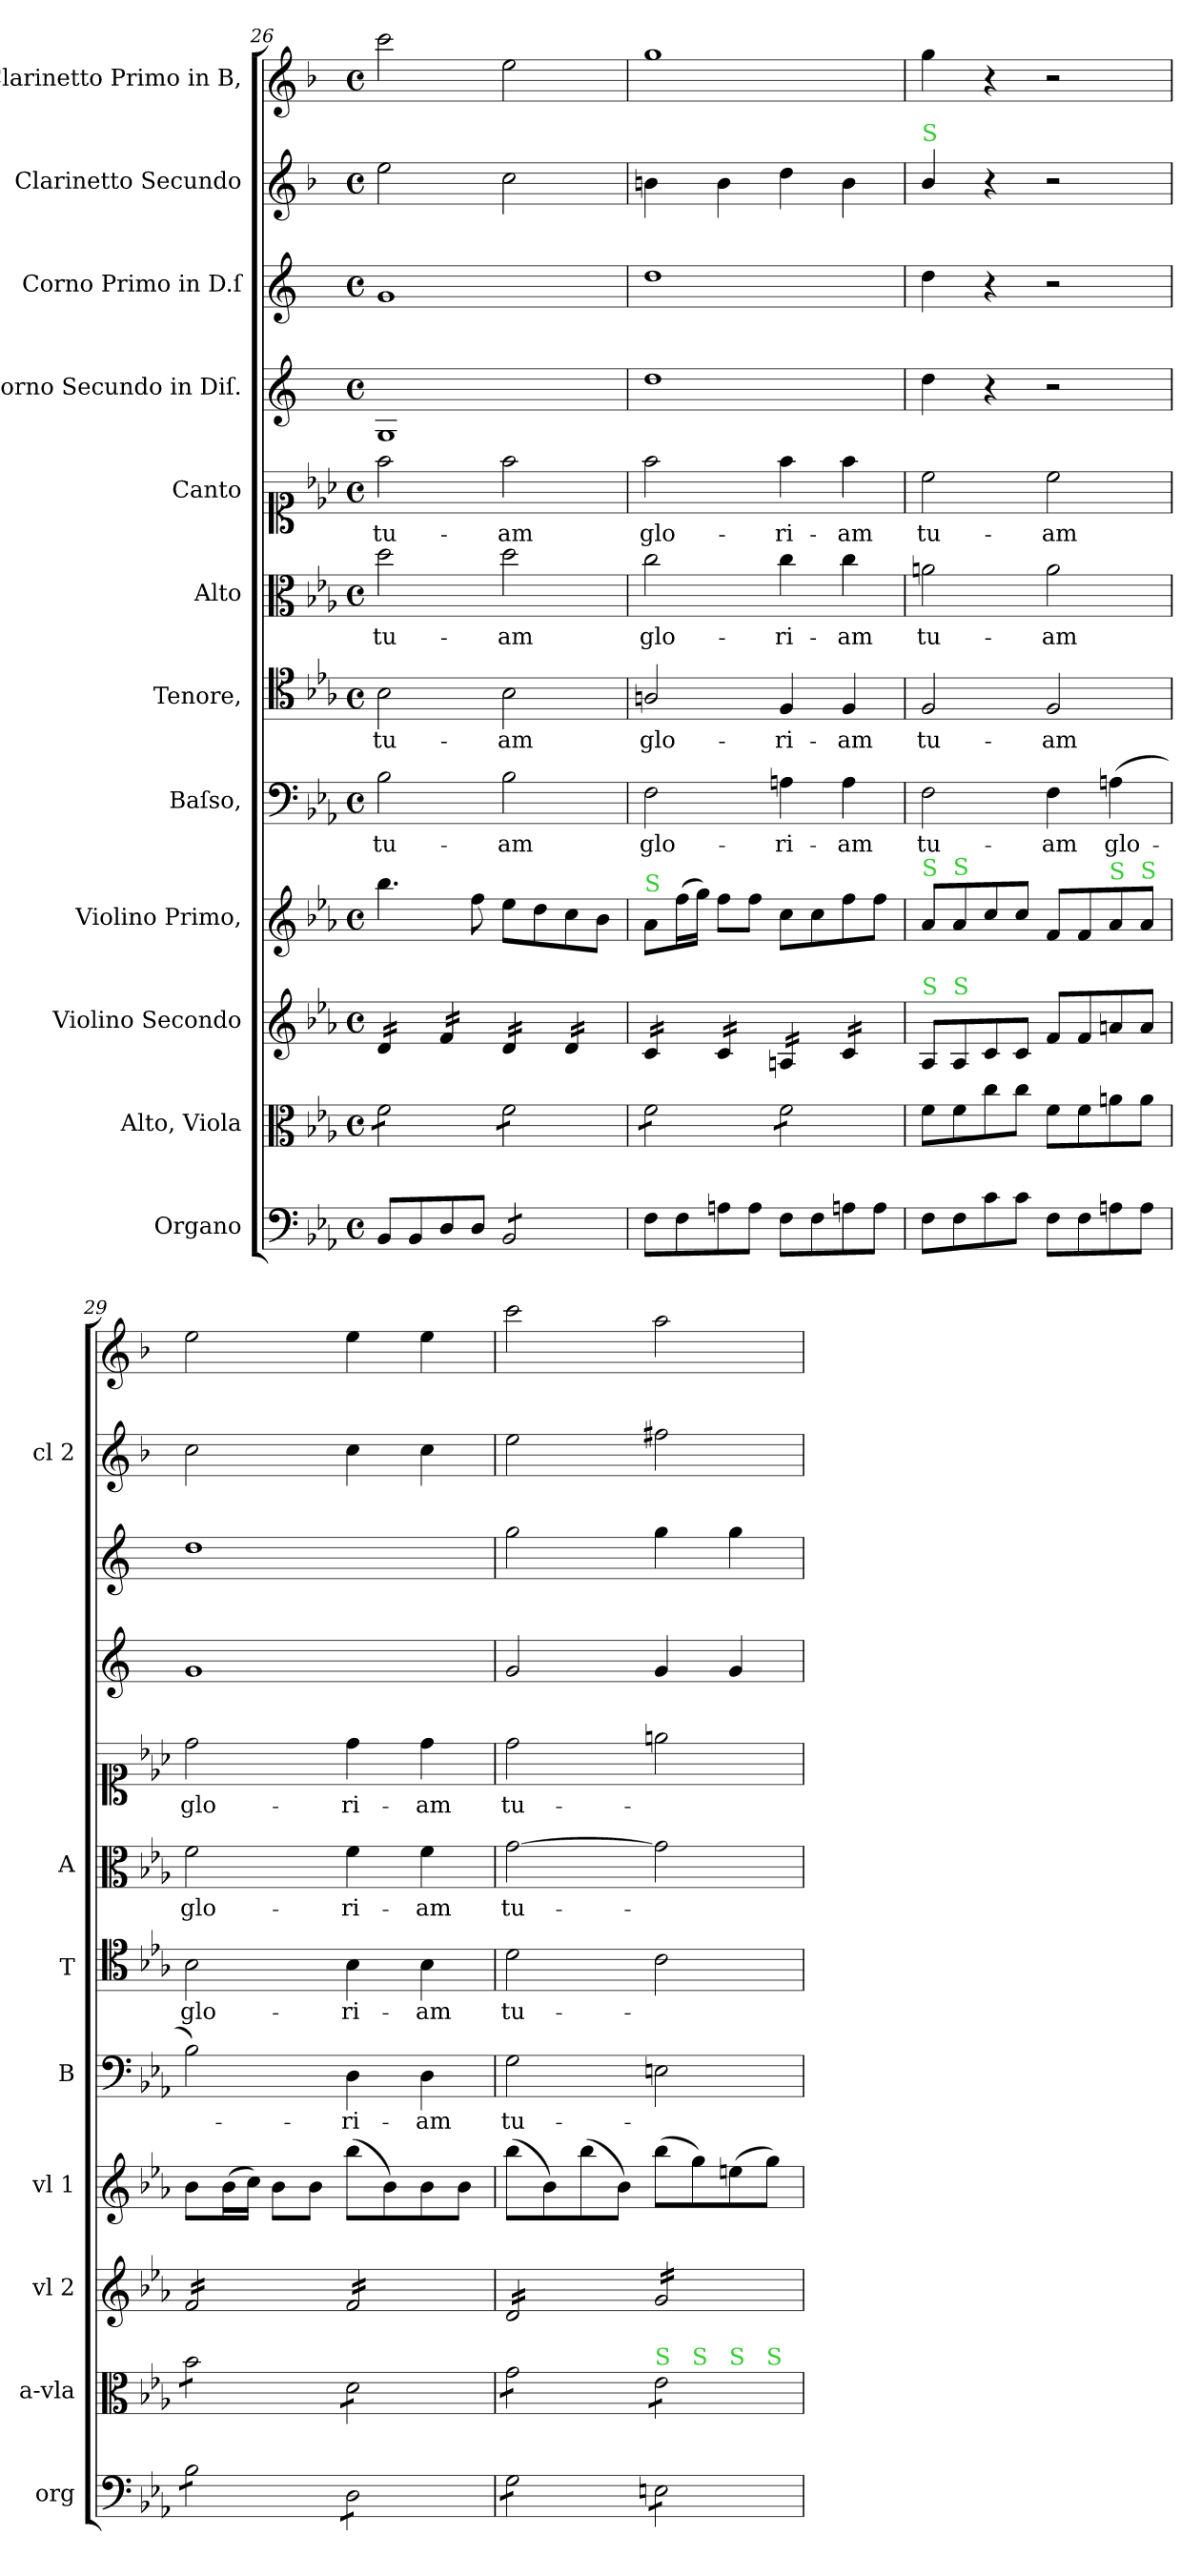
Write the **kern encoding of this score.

**kern	**kern	**kern	**kern	**kern	**text	**kern	**text	**kern	**text	**kern	**text	**kern	**kern	**kern	**kern
*part12	*part11	*part10	*part9	*part8	*part8	*part7	*part7	*part6	*part6	*part5	*part5	*part4	*part3	*part2	*part1
*staff12	*staff11	*staff10	*staff9	*staff8	*staff8	*staff7	*staff7	*staff6	*staff6	*staff5	*staff5	*staff4	*staff3	*staff2	*staff1
*I"Organo	*I"Alto, Viola	*I"Violino Secondo	*I"Violino Primo,	*I"Baſso,	*	*I"Tenore,	*	*I"Alto	*	*I"Canto	*	*I"Corno Secundo in Diſ.	*I"Corno Primo in D.ſ	*I"Clarinetto Secundo	*I"Clarinetto Primo in B,
*I'org	*I'a-vla	*I'vl 2	*I'vl 1	*I'B	*	*I'T	*	*I'A	*	*	*	*	*	*I'cl 2	*
*clefF4	*clefC3	*clefG2	*clefG2	*clefF4	*	*clefC4	*	*clefC3	*	*clefC1	*	*clefG2	*clefG2	*clefG2	*clefG2
*	*	*	*	*	*	*	*	*	*	*	*	*ITrd5c9	*ITrd5c9	*ITrd1c2	*ITrd1c2
*k[b-e-a-]	*k[b-e-a-]	*k[b-e-a-]	*k[b-e-a-]	*k[b-e-a-]	*	*k[b-e-a-]	*	*k[b-e-a-]	*	*k[b-e-a-]	*	*k[b-e-a-]	*k[b-e-a-]	*k[b-e-a-]	*k[b-e-a-]
*E-:	*E-:	*E-:	*E-:	*E-:	*	*E-:	*	*E-:	*	*E-:	*	*E-:	*E-:	*E-:	*E-:
*M4/4	*M4/4	*M4/4	*M4/4	*M4/4	*	*M4/4	*	*M4/4	*	*M4/4	*	*M4/4	*M4/4	*M4/4	*M4/4
*met(c)	*met(c)	*met(c)	*met(c)	*met(c)	*	*met(c)	*	*met(c)	*	*met(c)	*	*met(c)	*met(c)	*met(c)	*met(c)
=26	=26	=26	=26	=26	=26	=26	=26	=26	=26	=26	=26	=26	=26	=26	=26
*	*tremolo	*	*	*	*	*	*	*	*	*	*	*	*	*	*
*	*	*tremolo	*	*	*	*	*	*	*	*	*	*	*	*	*
8BB-/L	8f\L	16d/LL	4.bb-\	2B-\	tu-	2B-\	tu-	2dd\	tu-	2ff\	tu-	1BB-	1B-	2dd\	2bb-\
.	.	16d/	.	.	.	.	.	.	.	.	.	.	.	.	.
8BB-/	8f\	16d/	.	.	.	.	.	.	.	.	.	.	.	.	.
.	.	16d/JJ	.	.	.	.	.	.	.	.	.	.	.	.	.
8D/	8f\	16f/LL	.	.	.	.	.	.	.	.	.	.	.	.	.
.	.	16f/	.	.	.	.	.	.	.	.	.	.	.	.	.
8D/J	8f\J	16f/	8ff\	.	.	.	.	.	.	.	.	.	.	.	.
.	.	16f/JJ	.	.	.	.	.	.	.	.	.	.	.	.	.
*tremolo	*	*	*	*	*	*	*	*	*	*	*	*	*	*	*
8BB-/L	8f\L	16d/LL	8ee-\L	2B-\	-am	2B-\	-am	2dd\	-am	2ff\	-am	.	.	2b-\	2dd\
.	.	16d/	.	.	.	.	.	.	.	.	.	.	.	.	.
8BB-/	8f\	16d/	8dd\	.	.	.	.	.	.	.	.	.	.	.	.
.	.	16d/JJ	.	.	.	.	.	.	.	.	.	.	.	.	.
8BB-/	8f\	16d/LL	8cc\	.	.	.	.	.	.	.	.	.	.	.	.
.	.	16d/	.	.	.	.	.	.	.	.	.	.	.	.	.
8BB-/J	8f\J	16d/	8b-\J	.	.	.	.	.	.	.	.	.	.	.	.
*Xtremolo	*	*	*	*	*	*	*	*	*	*	*	*	*	*	*
.	.	16d/JJ	.	.	.	.	.	.	.	.	.	.	.	.	.
=27	=27	=27	=27	=27	=27	=27	=27	=27	=27	=27	=27	=27	=27	=27	=27
!	!	!	!LO:TX:a:color=limegreen:t=S	!	!	!	!	!	!	!	!	!	!	!	!
!	!	!	!	!	!	!	!LO:LY:i	!	!	!	!	!	!	!	!
8F\L	8f\L	16c/LL	8a-\L	2F\	glo-	2An/	glo-	2cc\	glo-	2ff\	glo-	1f	1f	4an\	1ff
.	.	16c/	.	.	.	.	.	.	.	.	.	.	.	.	.
8F\	8f\	16c/	(16ff\L	.	.	.	.	.	.	.	.	.	.	.	.
.	.	16c/JJ	16gg\JJ)	.	.	.	.	.	.	.	.	.	.	.	.
8An\	8f\	16c/LL	8ff\L	.	.	.	.	.	.	.	.	.	.	4a\	.
.	.	16c/	.	.	.	.	.	.	.	.	.	.	.	.	.
8A\J	8f\J	16c/	8ff\J	.	.	.	.	.	.	.	.	.	.	.	.
.	.	16c/JJ	.	.	.	.	.	.	.	.	.	.	.	.	.
!	!	!	!	!	!	!	!LO:LY:i	!	!	!	!	!	!	!	!
8F\L	8f\L	16An/LL	8cc\L	4An\	-ri-	4F/	-ri-	4cc\	-ri-	4ff\	-ri-	.	.	4cc\	.
.	.	16An/	.	.	.	.	.	.	.	.	.	.	.	.	.
8F\	8f\	16An/	8cc\	.	.	.	.	.	.	.	.	.	.	.	.
.	.	16An/JJ	.	.	.	.	.	.	.	.	.	.	.	.	.
!	!	!	!	!	!	!	!LO:LY:i	!	!	!	!	!	!	!	!
8An\	8f\	16c/LL	8ff\	4A\	-am	4F/	-am	4cc\	-am	4ff\	-am	.	.	4a\	.
.	.	16c/	.	.	.	.	.	.	.	.	.	.	.	.	.
8A\J	8f\J	16c/	8ff\J	.	.	.	.	.	.	.	.	.	.	.	.
*	*Xtremolo	*	*	*	*	*	*	*	*	*	*	*	*	*	*
.	.	16c/JJ	.	.	.	.	.	.	.	.	.	.	.	.	.
*	*	*Xtremolo	*	*	*	*	*	*	*	*	*	*	*	*	*
=28	=28	=28	=28	=28	=28	=28	=28	=28	=28	=28	=28	=28	=28	=28	=28
!	!	!	!	!	!	!	!	!	!	!	!	!	!	!LO:TX:a:color=limegreen:t=S	!
!	!	!	!LO:TX:a:color=limegreen:t=S	!	!	!	!	!	!	!	!	!	!	!	!
!	!	!LO:TX:a:color=limegreen:t=S	!	!	!	!	!	!	!	!	!	!	!	!	!
!	!	!	!	!	!	!	!LO:LY:i	!	!	!	!	!	!	!	!
8F\L	8f\L	8A-/L	8a-/L	2F\	tu-	2F/	tu-	2an\	tu-	2cc\	tu-	4f\	4f\	4a-/	4ff\
!	!	!	!LO:TX:a:color=limegreen:t=S	!	!	!	!	!	!	!	!	!	!	!	!
!	!	!LO:TX:a:color=limegreen:t=S	!	!	!	!	!	!	!	!	!	!	!	!	!
8F\	8f\	8A-/	8a-/	.	.	.	.	.	.	.	.	.	.	.	.
8c\	8cc\	8c/	8cc/	.	.	.	.	.	.	.	.	4r	4r	4r	4r
8c\J	8cc\J	8c/J	8cc/J	.	.	.	.	.	.	.	.	.	.	.	.
!	!	!	!	!	!	!	!LO:LY:i	!	!	!	!	!	!	!	!
8F\L	8f\L	8f/L	8f/L	4F\	-am	2F/	-am	2a\	-am	2cc\	-am	2r	2r	2r	2r
8F\	8f\	8f/	8f/	.	.	.	.	.	.	.	.	.	.	.	.
!	!	!	!LO:TX:a:color=limegreen:t=S	!	!	!	!	!	!	!	!	!	!	!	!
8An\	8an\	8an/	8a-/	(4An\	glo-	.	.	.	.	.	.	.	.	.	.
!	!	!	!LO:TX:a:color=limegreen:t=S	!	!	!	!	!	!	!	!	!	!	!	!
8A\J	8a\J	8a/J	8a-/J	.	.	.	.	.	.	.	.	.	.	.	.
=29	=29	=29	=29	=29	=29	=29	=29	=29	=29	=29	=29	=29	=29	=29	=29
*tremolo	*	*	*	*	*	*	*	*	*	*	*	*	*	*	*
*	*tremolo	*	*	*	*	*	*	*	*	*	*	*	*	*	*
*	*	*tremolo	*	*	*	*	*	*	*	*	*	*	*	*	*
8B-\L	8b-\L	16f/LL	8b-\L	2B-\)	.	2B-\	glo-	2f\	glo-	2dd\	glo-	1B-	1f	2b-\	2dd\
.	.	16f/	.	.	.	.	.	.	.	.	.	.	.	.	.
8B-\	8b-\	16f/	(16b-\L	.	.	.	.	.	.	.	.	.	.	.	.
.	.	16f/	16cc\JJ)	.	.	.	.	.	.	.	.	.	.	.	.
8B-\	8b-\	16f/	8b-\L	.	.	.	.	.	.	.	.	.	.	.	.
.	.	16f/	.	.	.	.	.	.	.	.	.	.	.	.	.
8B-\J	8b-\J	16f/	8b-\J	.	.	.	.	.	.	.	.	.	.	.	.
.	.	16f/JJ	.	.	.	.	.	.	.	.	.	.	.	.	.
8D\L	8d\L	16f/LL	(8bb-\L	4D\	-ri-	4B-\	-ri-	4f\	-ri-	4dd\	-ri-	.	.	4b-\	4dd\
.	.	16f/	.	.	.	.	.	.	.	.	.	.	.	.	.
8D\	8d\	16f/	8b-\)	.	.	.	.	.	.	.	.	.	.	.	.
.	.	16f/	.	.	.	.	.	.	.	.	.	.	.	.	.
8D\	8d\	16f/	8b-\	4D\	-am	4B-\	-am	4f\	-am	4dd\	-am	.	.	4b-\	4dd\
.	.	16f/	.	.	.	.	.	.	.	.	.	.	.	.	.
8D\J	8d\J	16f/	8b-\J	.	.	.	.	.	.	.	.	.	.	.	.
.	.	16f/JJ	.	.	.	.	.	.	.	.	.	.	.	.	.
=30	=30	=30	=30	=30	=30	=30	=30	=30	=30	=30	=30	=30	=30	=30	=30
*	*^	*	*	*	*	*	*	*	*	*	*	*	*	*	*
*	*	*^	*	*	*	*	*	*	*	*	*	*	*	*	*	*
*	*	*	*^	*	*	*	*	*	*	*	*	*	*	*	*	*	*
8G\L	8g\L	2ryy	2.ryy	2..ryy	16d/LL	(8bb-\L	2G\	tu-	2d\	tu-	[2g\	tu-	2dd\	tu-	2B-/	2b-\	2dd\	2bb-\
.	.	.	.	.	16d/	.	.	.	.	.	.	.	.	.	.	.	.	.
8G\	8g\	.	.	.	16d/	8b-\)	.	.	.	.	.	.	.	.	.	.	.	.
.	.	.	.	.	16d/	.	.	.	.	.	.	.	.	.	.	.	.	.
8G\	8g\	.	.	.	16d/	(8bb-\	.	.	.	.	.	.	.	.	.	.	.	.
.	.	.	.	.	16d/	.	.	.	.	.	.	.	.	.	.	.	.	.
8G\J	8g\J	.	.	.	16d/	8b-\J)	.	.	.	.	.	.	.	.	.	.	.	.
.	.	.	.	.	16d/JJ	.	.	.	.	.	.	.	.	.	.	.	.	.
!	!LO:TX:a:color=limegreen:t=S	!	!	!	!	!	!	!	!	!	!	!	!	!	!	!	!	!
8En\L	8e-\L	8ryy	.	.	16g/LL	(8bb-\L	2En\	.	2c\	.	2g\]	.	2een\	.	4B-/	4b-\	2een\	2gg\
.	.	.	.	.	16g/	.	.	.	.	.	.	.	.	.	.	.	.	.
!	!	!LO:TX:a:color=limegreen:t=S	!	!	!	!	!	!	!	!	!	!	!	!	!	!	!	!
8En\	8e-\	4.ryy	.	.	16g/	8gg\)	.	.	.	.	.	.	.	.	.	.	.	.
.	.	.	.	.	16g/	.	.	.	.	.	.	.	.	.	.	.	.	.
!	!	!	!LO:TX:a:color=limegreen:t=S	!	!	!	!	!	!	!	!	!	!	!	!	!	!	!
8En\	8e-\	.	4ryy	.	16g/	(8een\	.	.	.	.	.	.	.	.	4B-/	4b-\	.	.
.	.	.	.	.	16g/	.	.	.	.	.	.	.	.	.	.	.	.	.
!	!	!	!	!LO:TX:a:color=limegreen:t=S	!	!	!	!	!	!	!	!	!	!	!	!	!	!
8En\J	8e-\J	.	.	8ryy	16g/	8gg\J)	.	.	.	.	.	.	.	.	.	.	.	.
*	*Xtremolo	*	*	*	*	*	*	*	*	*	*	*	*	*	*	*	*	*
*Xtremolo	*	*	*	*	*	*	*	*	*	*	*	*	*	*	*	*	*	*
.	.	.	.	.	16g/JJ	.	.	.	.	.	.	.	.	.	.	.	.	.
*	*	*	*	*	*Xtremolo	*	*	*	*	*	*	*	*	*	*	*	*	*
*	*v	*v	*v	*v	*	*	*	*	*	*	*	*	*	*	*	*	*	*
=	=	=	=	=	=	=	=	=	=	=	=	=	=	=	=
*-	*-	*-	*-	*-	*-	*-	*-	*-	*-	*-	*-	*-	*-	*-	*-
